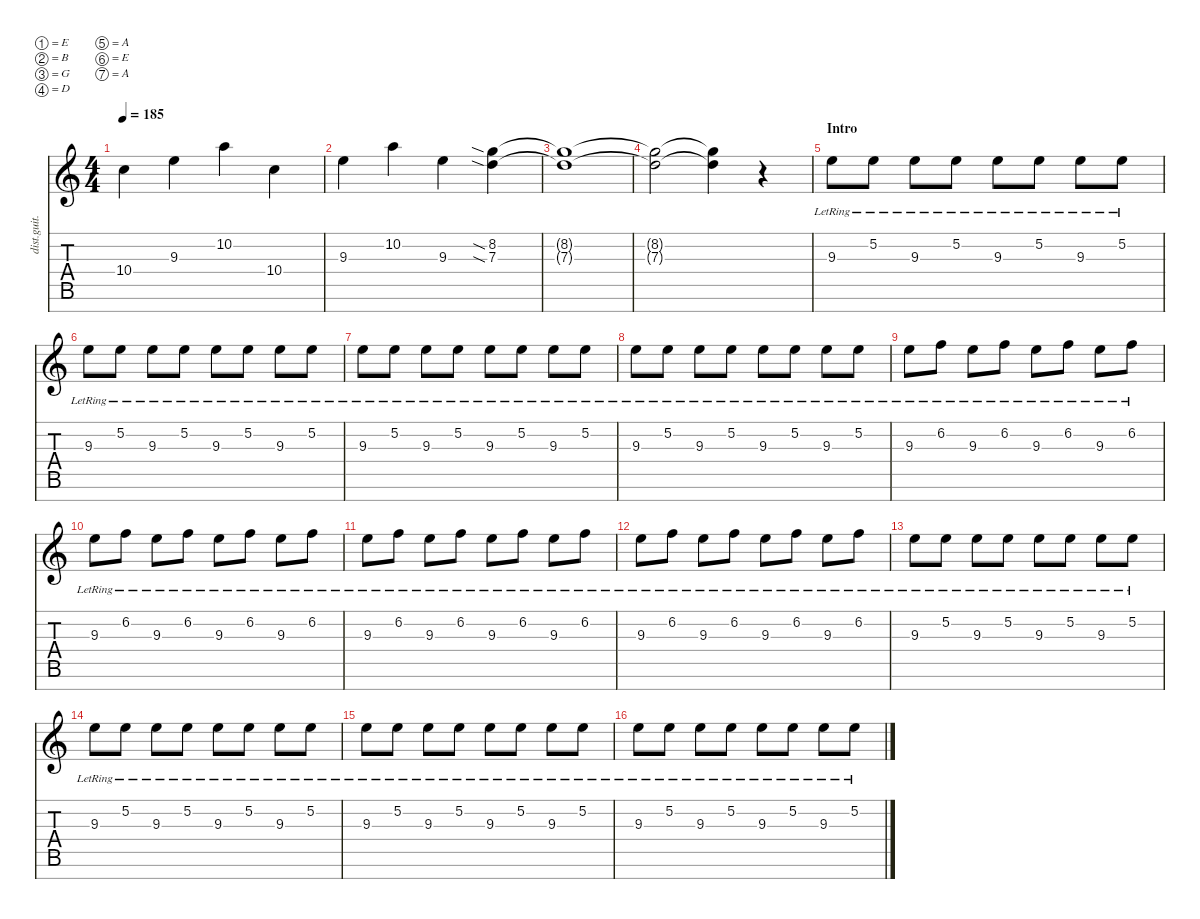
\defaultSystemsLayout 4
\hideDynamics
\bracketExtendMode nobrackets
\track ("Distortion Guitar - Zoli" "dist.guit.") {instrument distortionguitar}
\staff {score tabs}
\tuning (E4 B3 G3 D3 A2 E2 A1)
\ts (4 4)
\tempo 185
\clef g2
\ks c
10.4.4{dy mf beam Down} 9.3.4{beam Down} 10.2.4{beam Down} 10.4.4{beam Down} |
9.3.4{beam Down} 10.2.4{beam Down} 9.3.4{beam Down} (7.3{sia} 8.2{sia}).4{beam Down} |
(8.2{t} 7.3{t}).1{beam Down} |
(8.2{t} 7.3{t}).2{beam Down} (7.3{t} 8.2{t}).4{beam Down} r.4{beam Down} |
\section ("" "Intro")
9.3{lr}.8{beam Down} 5.2{lr}.8{beam Down} 9.3{lr}.8{beam Down} 5.2{lr}.8{beam Down} 9.3{lr}.8{beam Down} 5.2{lr}.8{beam Down} 9.3{lr}.8{beam Down} 5.2{lr}.8{beam Down} |
9.3{lr}.8{beam Down} 5.2{lr}.8{beam Down} 9.3{lr}.8{beam Down} 5.2{lr}.8{beam Down} 9.3{lr}.8{beam Down} 5.2{lr}.8{beam Down} 9.3{lr}.8{beam Down} 5.2{lr}.8{beam Down} |
9.3{lr}.8{beam Down} 5.2{lr}.8{beam Down} 9.3{lr}.8{beam Down} 5.2{lr}.8{beam Down} 9.3{lr}.8{beam Down} 5.2{lr}.8{beam Down} 9.3{lr}.8{beam Down} 5.2{lr}.8{beam Down} |
9.3{lr}.8{beam Down} 5.2{lr}.8{beam Down} 9.3{lr}.8{beam Down} 5.2{lr}.8{beam Down} 9.3{lr}.8{beam Down} 5.2{lr}.8{beam Down} 9.3{lr}.8{beam Down} 5.2{lr}.8{beam Down} |
9.3{lr}.8{beam Down} 6.2{lr}.8{beam Down} 9.3{lr}.8{beam Down} 6.2{lr}.8{beam Down} 9.3{lr}.8{beam Down} 6.2{lr}.8{beam Down} 9.3{lr}.8{beam Down} 6.2{lr}.8{beam Down} |
9.3{lr}.8{beam Down} 6.2{lr}.8{beam Down} 9.3{lr}.8{beam Down} 6.2{lr}.8{beam Down} 9.3{lr}.8{beam Down} 6.2{lr}.8{beam Down} 9.3{lr}.8{beam Down} 6.2{lr}.8{beam Down} |
9.3{lr}.8{beam Down} 6.2{lr}.8{beam Down} 9.3{lr}.8{beam Down} 6.2{lr}.8{beam Down} 9.3{lr}.8{beam Down} 6.2{lr}.8{beam Down} 9.3{lr}.8{beam Down} 6.2{lr}.8{beam Down} |
9.3{lr}.8{beam Down} 6.2{lr}.8{beam Down} 9.3{lr}.8{beam Down} 6.2{lr}.8{beam Down} 9.3{lr}.8{beam Down} 6.2{lr}.8{beam Down} 9.3{lr}.8{beam Down} 6.2{lr}.8{beam Down} |
9.3{lr}.8{beam Down} 5.2{lr}.8{beam Down} 9.3{lr}.8{beam Down} 5.2{lr}.8{beam Down} 9.3{lr}.8{beam Down} 5.2{lr}.8{beam Down} 9.3{lr}.8{beam Down} 5.2{lr}.8{beam Down} |
9.3{lr}.8{beam Down} 5.2{lr}.8{beam Down} 9.3{lr}.8{beam Down} 5.2{lr}.8{beam Down} 9.3{lr}.8{beam Down} 5.2{lr}.8{beam Down} 9.3{lr}.8{beam Down} 5.2{lr}.8{beam Down} |
9.3{lr}.8{beam Down} 5.2{lr}.8{beam Down} 9.3{lr}.8{beam Down} 5.2{lr}.8{beam Down} 9.3{lr}.8{beam Down} 5.2{lr}.8{beam Down} 9.3{lr}.8{beam Down} 5.2{lr}.8{beam Down} |
9.3{lr}.8{beam Down} 5.2{lr}.8{beam Down} 9.3{lr}.8{beam Down} 5.2{lr}.8{beam Down} 9.3{lr}.8{beam Down} 5.2{lr}.8{beam Down} 9.3{lr}.8{beam Down} 5.2{lr}.8{beam Down}
